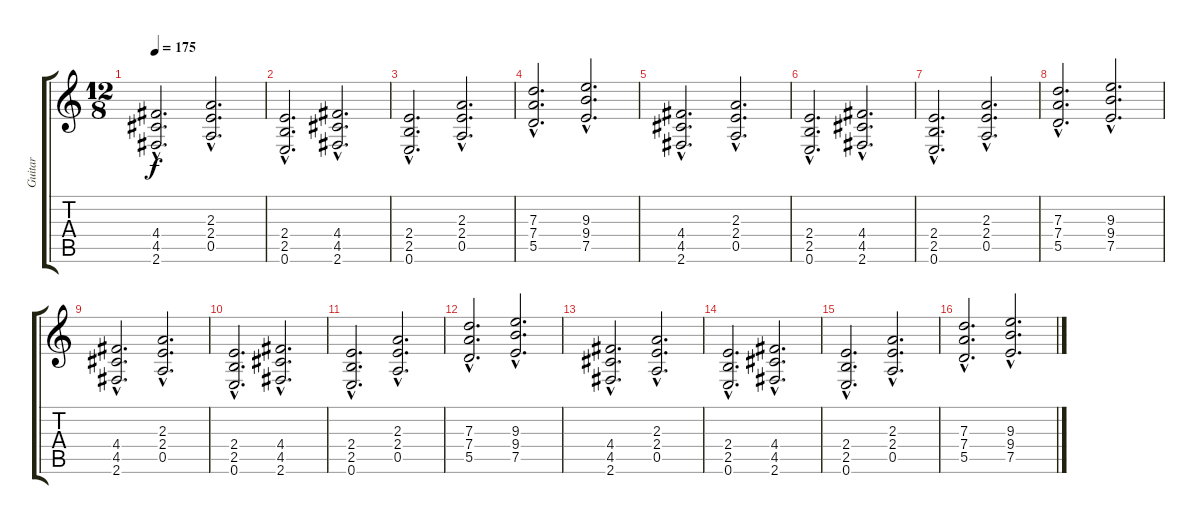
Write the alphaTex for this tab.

\track ("Guitar" "Guitar") {instrument overdrivenguitar}
\staff {score tabs}
\tuning (E4 B3 G3 D3 A2 E2) {hide}
\ts (12 8)
\tempo 175
\clef g2
\ks c
(4.4{hac} 4.5{hac} 2.6{hac}).2{d dy f} (2.3{hac} 2.4{hac} 0.5{hac}).2{d} |
(2.4{hac} 2.5{hac} 0.6{hac}).2{d} (4.4{hac} 4.5{hac} 2.6{hac}).2{d} |
(2.4{hac} 2.5{hac} 0.6{hac}).2{d} (2.3{hac} 2.4{hac} 0.5{hac}).2{d} |
(7.3{hac} 7.4{hac} 5.5{hac}).2{d} (9.3{hac} 9.4{hac} 7.5{hac}).2{d} |
(4.4{hac} 4.5{hac} 2.6{hac}).2{d} (2.3{hac} 2.4{hac} 0.5{hac}).2{d} |
(2.4{hac} 2.5{hac} 0.6{hac}).2{d} (4.4{hac} 4.5{hac} 2.6{hac}).2{d} |
(2.4{hac} 2.5{hac} 0.6{hac}).2{d} (2.3{hac} 2.4{hac} 0.5{hac}).2{d} |
(7.3{hac} 7.4{hac} 5.5{hac}).2{d} (9.3{hac} 9.4{hac} 7.5{hac}).2{d} |
(4.4{hac} 4.5{hac} 2.6{hac}).2{d} (2.3{hac} 2.4{hac} 0.5{hac}).2{d} |
(2.4{hac} 2.5{hac} 0.6{hac}).2{d} (4.4{hac} 4.5{hac} 2.6{hac}).2{d} |
(2.4{hac} 2.5{hac} 0.6{hac}).2{d} (2.3{hac} 2.4{hac} 0.5{hac}).2{d} |
(7.3{hac} 7.4{hac} 5.5{hac}).2{d} (9.3{hac} 9.4{hac} 7.5{hac}).2{d} |
(4.4{hac} 4.5{hac} 2.6{hac}).2{d} (2.3{hac} 2.4{hac} 0.5{hac}).2{d} |
(2.4{hac} 2.5{hac} 0.6{hac}).2{d} (4.4{hac} 4.5{hac} 2.6{hac}).2{d} |
(2.4{hac} 2.5{hac} 0.6{hac}).2{d} (2.3{hac} 2.4{hac} 0.5{hac}).2{d} |
(7.3{hac} 7.4{hac} 5.5{hac}).2{d} (9.3{hac} 9.4{hac} 7.5{hac}).2{d}
